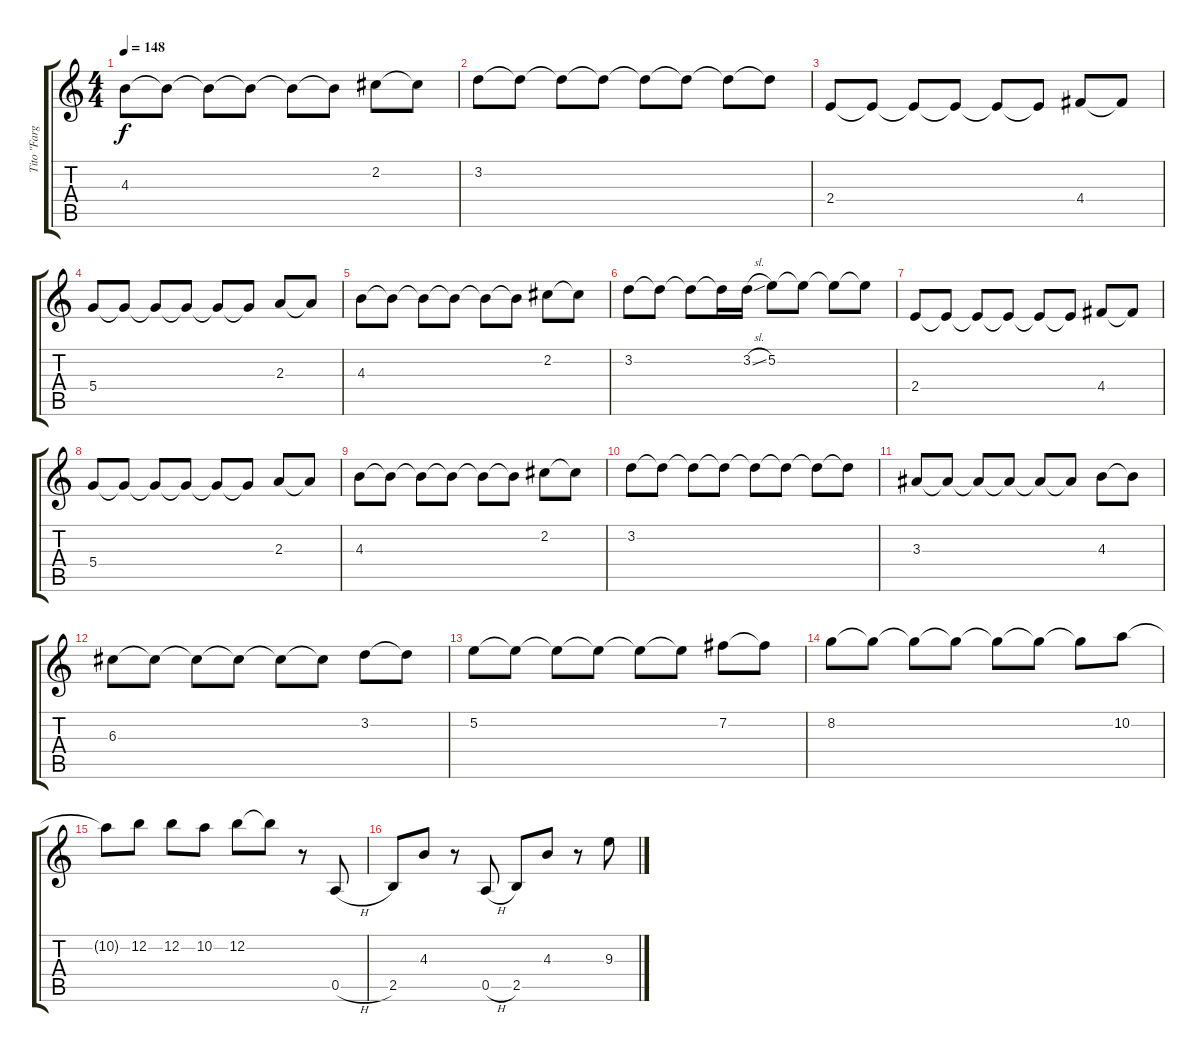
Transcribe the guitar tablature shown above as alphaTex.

\track ("Tito \"Fargo\"  D´Aviero[" "Tito \"Farg") {instrument overdrivenguitar}
\staff {score tabs}
\tuning (E4 B3 G3 D3 A2 E2) {hide}
\ts (4 4)
\tempo 148
\clef g2
\ks c
4.3.8{dy f} 4.3{t}.8 4.3{t}.8 4.3{t}.8 4.3{t}.8 4.3{t}.8 2.2.8 2.2{t}.8 |
3.2.8 3.2{t}.8 3.2{t}.8 3.2{t}.8 3.2{t}.8 3.2{t}.8 3.2{t}.8 3.2{t}.8 |
2.4.8 2.4{t}.8 2.4{t}.8 2.4{t}.8 2.4{t}.8 2.4{t}.8 4.4.8 4.4{t}.8 |
5.4.8 5.4{t}.8 5.4{t}.8 5.4{t}.8 5.4{t}.8 5.4{t}.8 2.3.8 2.3{t}.8 |
4.3.8 4.3{t}.8 4.3{t}.8 4.3{t}.8 4.3{t}.8 4.3{t}.8 2.2.8 2.2{t}.8 |
3.2.8 3.2{t}.8 3.2{t}.8 3.2{t}.16 3.2{sl}.16 5.2.8 5.2{t}.8 5.2{t}.8 5.2{t}.8 |
2.4.8 2.4{t}.8 2.4{t}.8 2.4{t}.8 2.4{t}.8 2.4{t}.8 4.4.8 4.4{t}.8 |
5.4.8 5.4{t}.8 5.4{t}.8 5.4{t}.8 5.4{t}.8 5.4{t}.8 2.3.8 2.3{t}.8 |
4.3.8 4.3{t}.8 4.3{t}.8 4.3{t}.8 4.3{t}.8 4.3{t}.8 2.2.8 2.2{t}.8 |
3.2.8 3.2{t}.8 3.2{t}.8 3.2{t}.8 3.2{t}.8 3.2{t}.8 3.2{t}.8 3.2{t}.8 |
3.3.8 3.3{t}.8 3.3{t}.8 3.3{t}.8 3.3{t}.8 3.3{t}.8 4.3.8 4.3{t}.8 |
6.3.8 6.3{t}.8 6.3{t}.8 6.3{t}.8 6.3{t}.8 6.3{t}.8 3.2.8 3.2{t}.8 |
5.2.8 5.2{t}.8 5.2{t}.8 5.2{t}.8 5.2{t}.8 5.2{t}.8 7.2.8 7.2{t}.8 |
8.2.8 8.2{t}.8 8.2{t}.8 8.2{t}.8 8.2{t}.8 8.2{t}.8 8.2{t}.8 10.2.8 |
10.2{t}.8 12.2.8 12.2.8 10.2.8 12.2.8 12.2{t}.8 r.8 0.5{h}.8 |
2.5.8 4.3.8 r.8 0.5{h}.8 2.5.8 4.3.8 r.8 9.3.8
